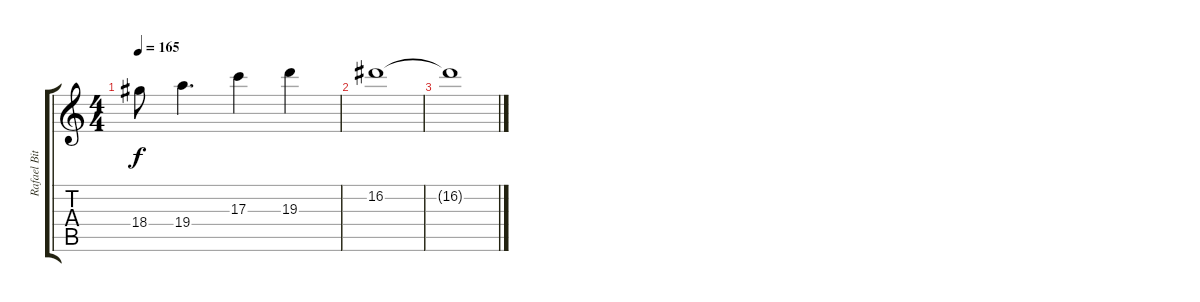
\track ("Rafael Bittencourt" "Rafael Bit") {instrument distortionguitar}
\staff {score tabs}
\tuning (E4 B3 G3 D3 A2 E2) {hide}
\ts (4 4)
\tempo 165
\clef g2
\ks c
18.4.8{dy f} 19.4.4{d} 17.3.4 19.3.4 |
16.2.1 |
16.2{t}.1
